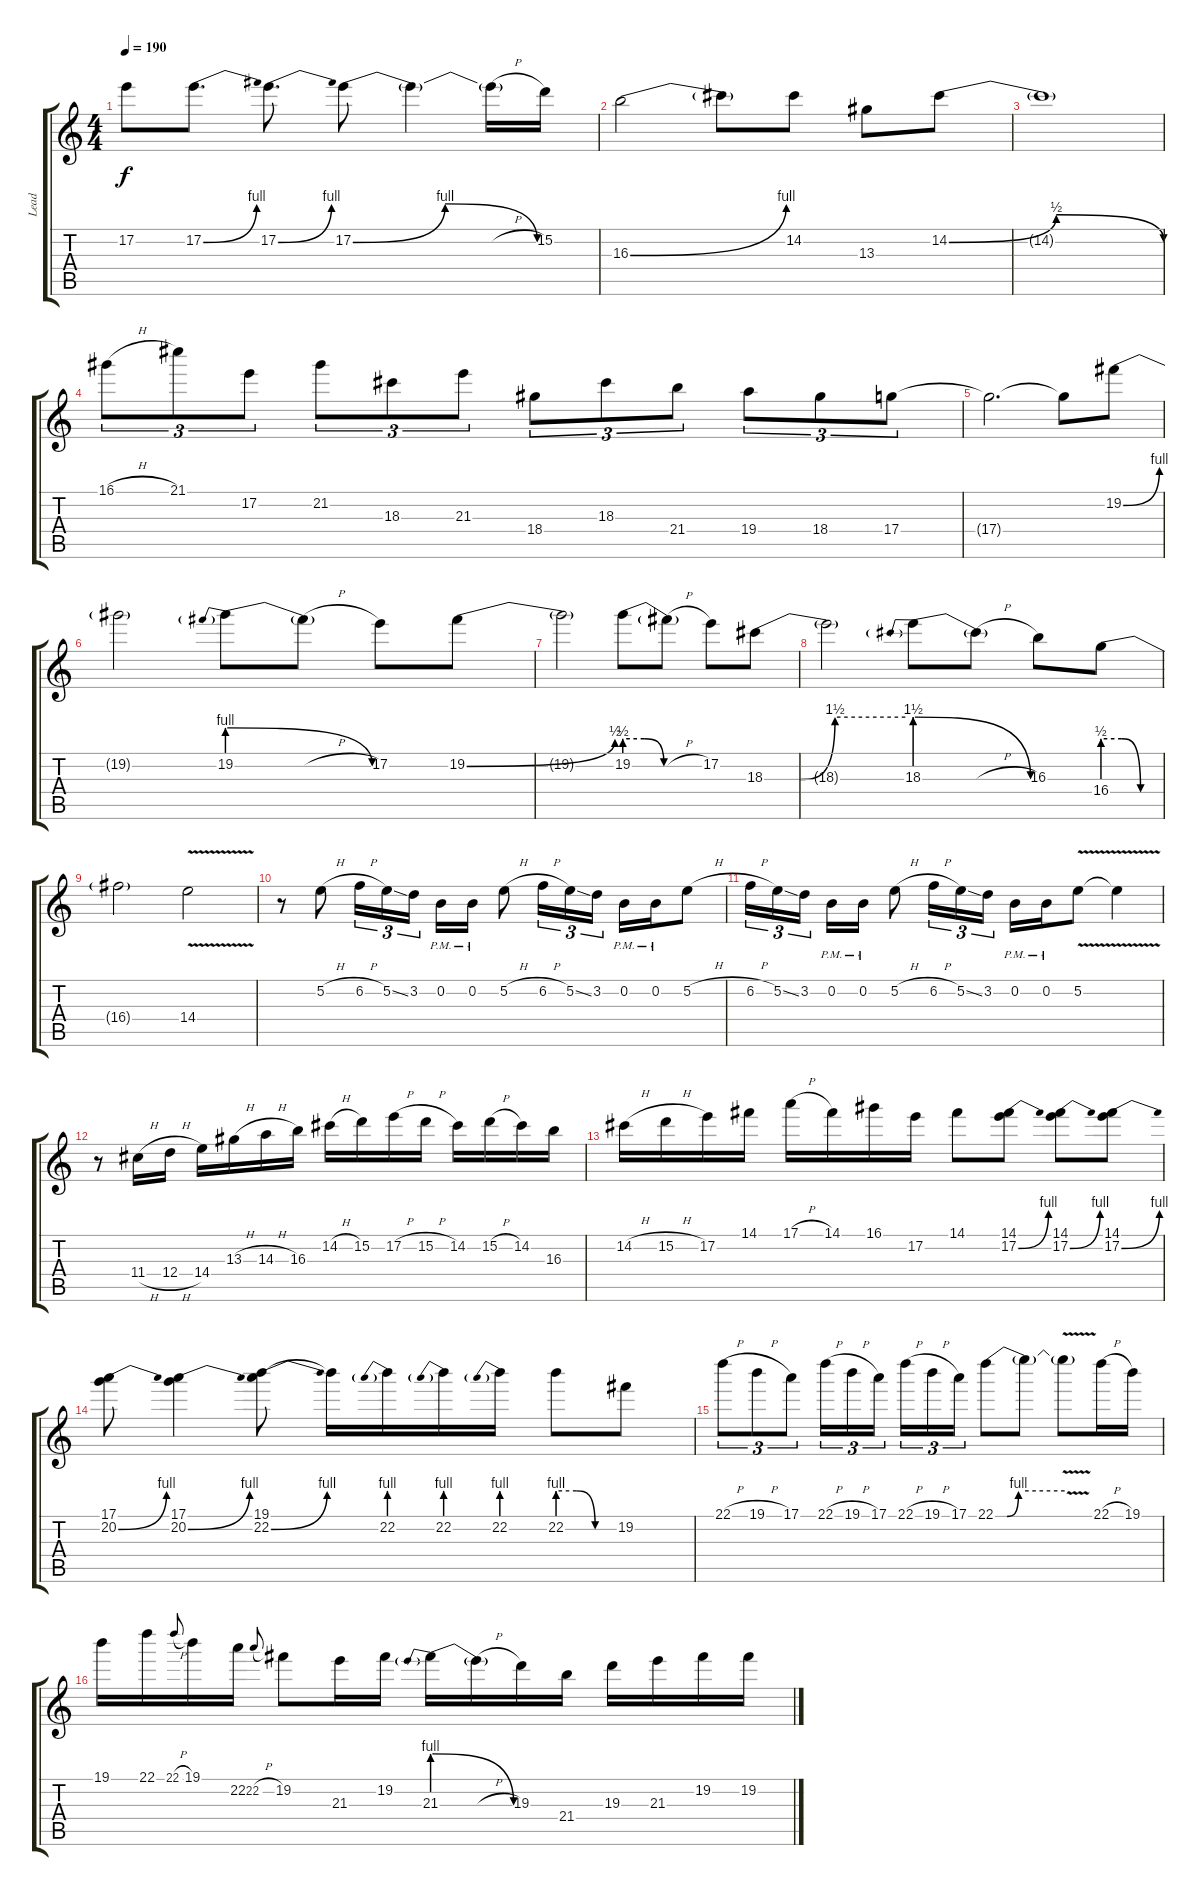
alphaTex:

\track ("Lead" "Lead") {instrument overdrivenguitar}
\staff {score tabs}
\tuning (E4 B3 G3 D3 A2 E2) {hide}
\ts (4 4)
\tempo 190
\clef g2
\ks c
17.2{t}.8{dy f} 17.2{be (bend 0 0 60 4)}.8{d} 17.2{be (bend 0 0 60 4)}.8{d} 17.2{be (bendrelease 0 0 30 4 50 4 60 0)}.8 17.2{t}.4 17.2{h t}.16 15.2.16 |
16.3{be (bend 0 0 60 4)}.2 16.3{t}.8 14.2.8 13.3.8 14.2{be (bendrelease 0 0 15 2 45 2 60 0)}.8 |
14.2{t}.1 |
16.1{h}.8{tu (3 2)} 21.1.8{tu (3 2)} 17.2.8{tu (3 2)} 21.2.8{tu (3 2)} 18.3.8{tu (3 2)} 21.3.8{tu (3 2)} 18.4.8{tu (3 2)} 18.3.8{tu (3 2)} 21.4.8{tu (3 2)} 19.4.8{tu (3 2)} 18.4.8{tu (3 2)} 17.4.8{tu (3 2)} |
17.4{t}.2{d} 17.4{t}.8 19.2{be (bend 0 0 60 4)}.8 |
19.2{t}.2 19.2{be (prebendrelease 0 4 60 0)}.8 19.2{h t}.8 17.2.8 19.2{be (bend 0 0 60 2)}.8 |
19.2{t}.2 19.2{be (custom 0 2 15 2 30 0 60 0)}.8 19.2{h t}.8 17.2.8 18.3{be (custom 0 0 15 0 30 6 60 6)}.8 |
18.3{t}.2 18.3{be (prebendrelease 0 6 60 0)}.8 18.3{h t}.8 16.3.8 16.4{be (custom 0 2 20 2 40 0 60 0)}.8 |
16.4{t}.2 14.4{v}.2 |
r.8 5.2{h}.8 6.2{h}.16{tu (3 2)} 5.2{ss}.16{tu (3 2)} 3.2.16{tu (3 2)} 0.2{pm}.16 0.2{pm}.16 5.2{h}.8 6.2{h}.16{tu (3 2)} 5.2{ss}.16{tu (3 2)} 3.2.16{tu (3 2)} 0.2{pm}.16 0.2{pm}.16 5.2{h}.8 |
6.2{h}.16{tu (3 2)} 5.2{ss}.16{tu (3 2)} 3.2.16{tu (3 2)} 0.2{pm}.16 0.2{pm}.16 5.2{h}.8 6.2{h}.16{tu (3 2)} 5.2{ss}.16{tu (3 2)} 3.2.16{tu (3 2)} 0.2{pm}.16 0.2{pm}.16 5.2{v}.8 5.2{t}.4 |
r.8 11.4{h}.16 12.4{h}.16 14.4.16 13.3{h}.16 14.3{h}.16 16.3.16 14.2{h}.16 15.2.16 17.2{h}.16 15.2{h}.16 14.2.16 15.2{h}.16 14.2.16 16.3.16 |
14.2{h}.16 15.2{h}.16 17.2.16 14.1.16 17.1{h}.16 14.1.16 16.1.16 17.2.16 14.1.8 (14.1 17.2{be (bend 0 0 60 4)}).8 (14.1 17.2{be (bend 0 0 60 4)}).8 (14.1 17.2{be (bend 0 0 60 4)}).8 |
(17.1 20.2{be (bend 0 0 60 4)}).8 (17.1 20.2{be (bend 0 0 60 4)}).4 (19.1 22.2{be (bend 0 0 60 4)}).8 19.1{t}.16 22.2{be (prebend 0 4 60 4)}.16 22.2{be (prebend 0 4 60 4)}.16 22.2{be (prebend 0 4 60 4)}.16 22.2{be (custom 0 4 20 4 40 0 60 0)}.8 19.2.8 |
22.1{h}.8{tu (3 2)} 19.1{h}.8{tu (3 2)} 17.1.8{tu (3 2)} 22.1{h}.16{tu (3 2)} 19.1{h}.16{tu (3 2)} 17.1.16{tu (3 2)} 22.1{h}.16{tu (3 2)} 19.1{h}.16{tu (3 2)} 17.1.16{tu (3 2)} 22.1{be (custom 0 0 10 0 20 4 60 4)}.8 22.1{t}.8 22.1{v t}.8 22.1{h}.16 19.1.16 |
19.1.16 22.1.16 22.1{h}.8{gr onbeat} 19.1.16 22.2.16 22.2{h}.8{gr onbeat} 19.2.8 21.3.16 19.2.16 21.3{be (prebendrelease 0 4 60 0)}.16 21.3{h t}.16 19.3.16 21.4.16 19.3.16 21.3.16 19.2.16 19.2.16
